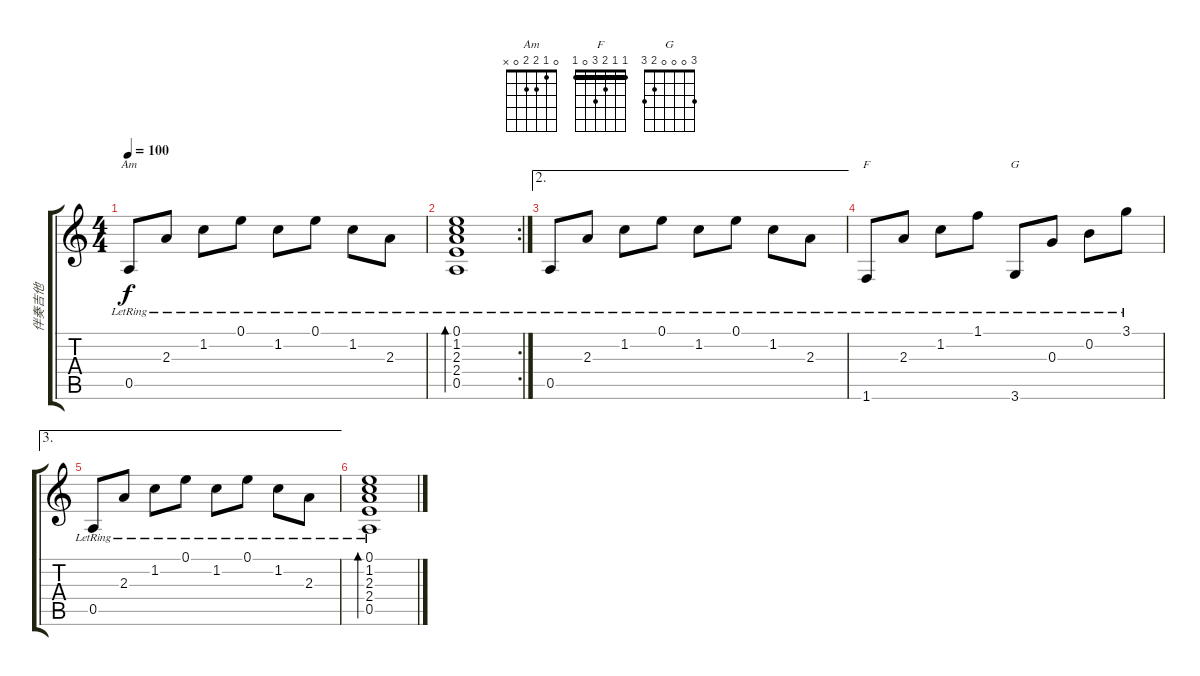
\track ("伴奏吉他" "伴奏吉他") {solo instrument electricguitarjazz}
\staff {score tabs}
\tuning (E4 B3 G3 D3 A2 E2) {hide}
\chord ("Am" 0 1 2 2 0 x)
\chord ("F" 1 1 2 3 0 1) {barre 1}
\chord ("G" 3 0 0 0 2 3)
\ts (4 4)
\tempo 100
\clef g2
\ks c
0.5{lr}.8{ch "Am" dy f} 2.3{lr}.8 1.2{lr}.8 0.1{lr}.8 1.2{lr}.8 0.1{lr}.8 1.2{lr}.8 2.3{lr}.8 |
\rc 2
(0.1{lr} 1.2{lr} 2.3{lr} 2.4{lr} 0.5{lr}).1{bd 240} |
\ae 2
0.5{lr}.8 2.3{lr}.8 1.2{lr}.8 0.1{lr}.8 1.2{lr}.8 0.1{lr}.8 1.2{lr}.8 2.3{lr}.8 |
1.6{lr}.8{ch "F"} 2.3{lr}.8 1.2{lr}.8 1.1{lr}.8 3.6{lr}.8{ch "G"} 0.3{lr}.8 0.2{lr}.8 3.1{lr}.8 |
\ae 3
0.5{lr}.8 2.3{lr}.8 1.2{lr}.8 0.1{lr}.8 1.2{lr}.8 0.1{lr}.8 1.2{lr}.8 2.3{lr}.8 |
(0.1{lr} 1.2{lr} 2.3{lr} 2.4{lr} 0.5{lr}).1{bd 240}
